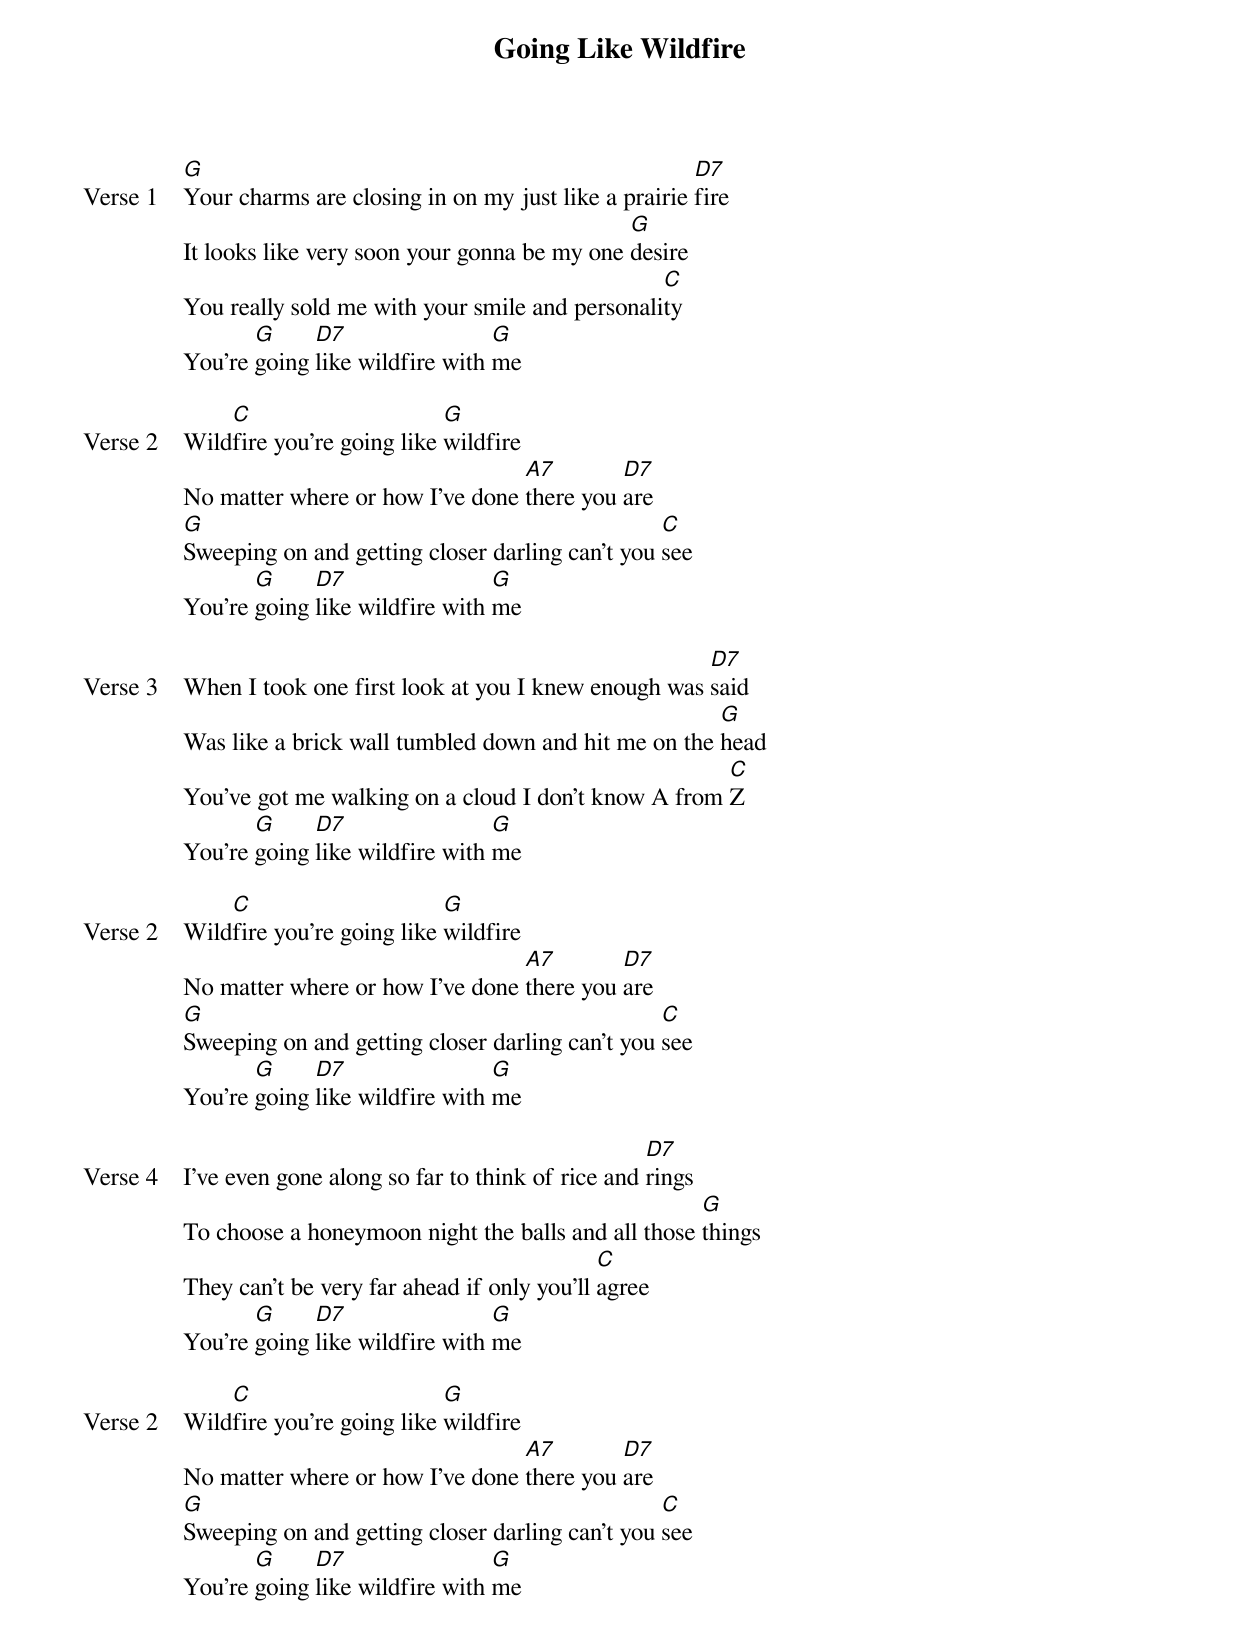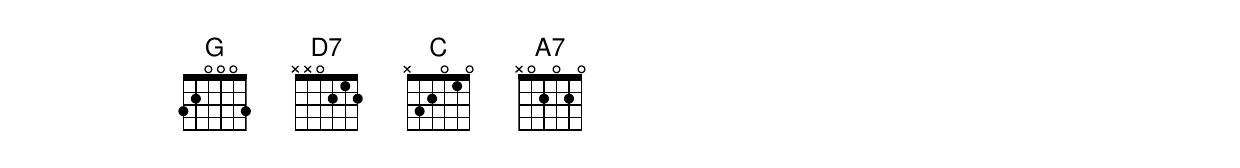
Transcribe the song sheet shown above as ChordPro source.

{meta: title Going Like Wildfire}
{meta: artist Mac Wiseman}
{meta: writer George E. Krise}

{start_of_verse: Verse 1}
[G]Your charms are closing in on my just like a prairie [D7]fire
It looks like very soon your gonna be my one [G]desire
You really sold me with your smile and personali[C]ty
You're [G]going [D7]like wildfire with [G]me
{end_of_verse}

{start_of_verse: Verse 2}
Wild[C]fire you're going like [G]wildfire
No matter where or how I've done [A7]there you [D7]are
[G]Sweeping on and getting closer darling can't you [C]see
You're [G]going [D7]like wildfire with [G]me
{end_of_verse}

{start_of_verse: Verse 3}
When I took one first look at you I knew enough was [D7]said
Was like a brick wall tumbled down and hit me on the [G]head
You've got me walking on a cloud I don't know A from [C]Z
You're [G]going [D7]like wildfire with [G]me
{end_of_verse}

{start_of_verse: Verse 2}
Wild[C]fire you're going like [G]wildfire
No matter where or how I've done [A7]there you [D7]are
[G]Sweeping on and getting closer darling can't you [C]see
You're [G]going [D7]like wildfire with [G]me
{end_of_verse}

{start_of_verse: Verse 4}
I've even gone along so far to think of rice and [D7]rings
To choose a honeymoon night the balls and all those [G]things
They can't be very far ahead if only you'll [C]agree
You're [G]going [D7]like wildfire with [G]me
{end_of_verse}

{start_of_verse: Verse 2}
Wild[C]fire you're going like [G]wildfire
No matter where or how I've done [A7]there you [D7]are
[G]Sweeping on and getting closer darling can't you [C]see
You're [G]going [D7]like wildfire with [G]me
{end_of_verse}
